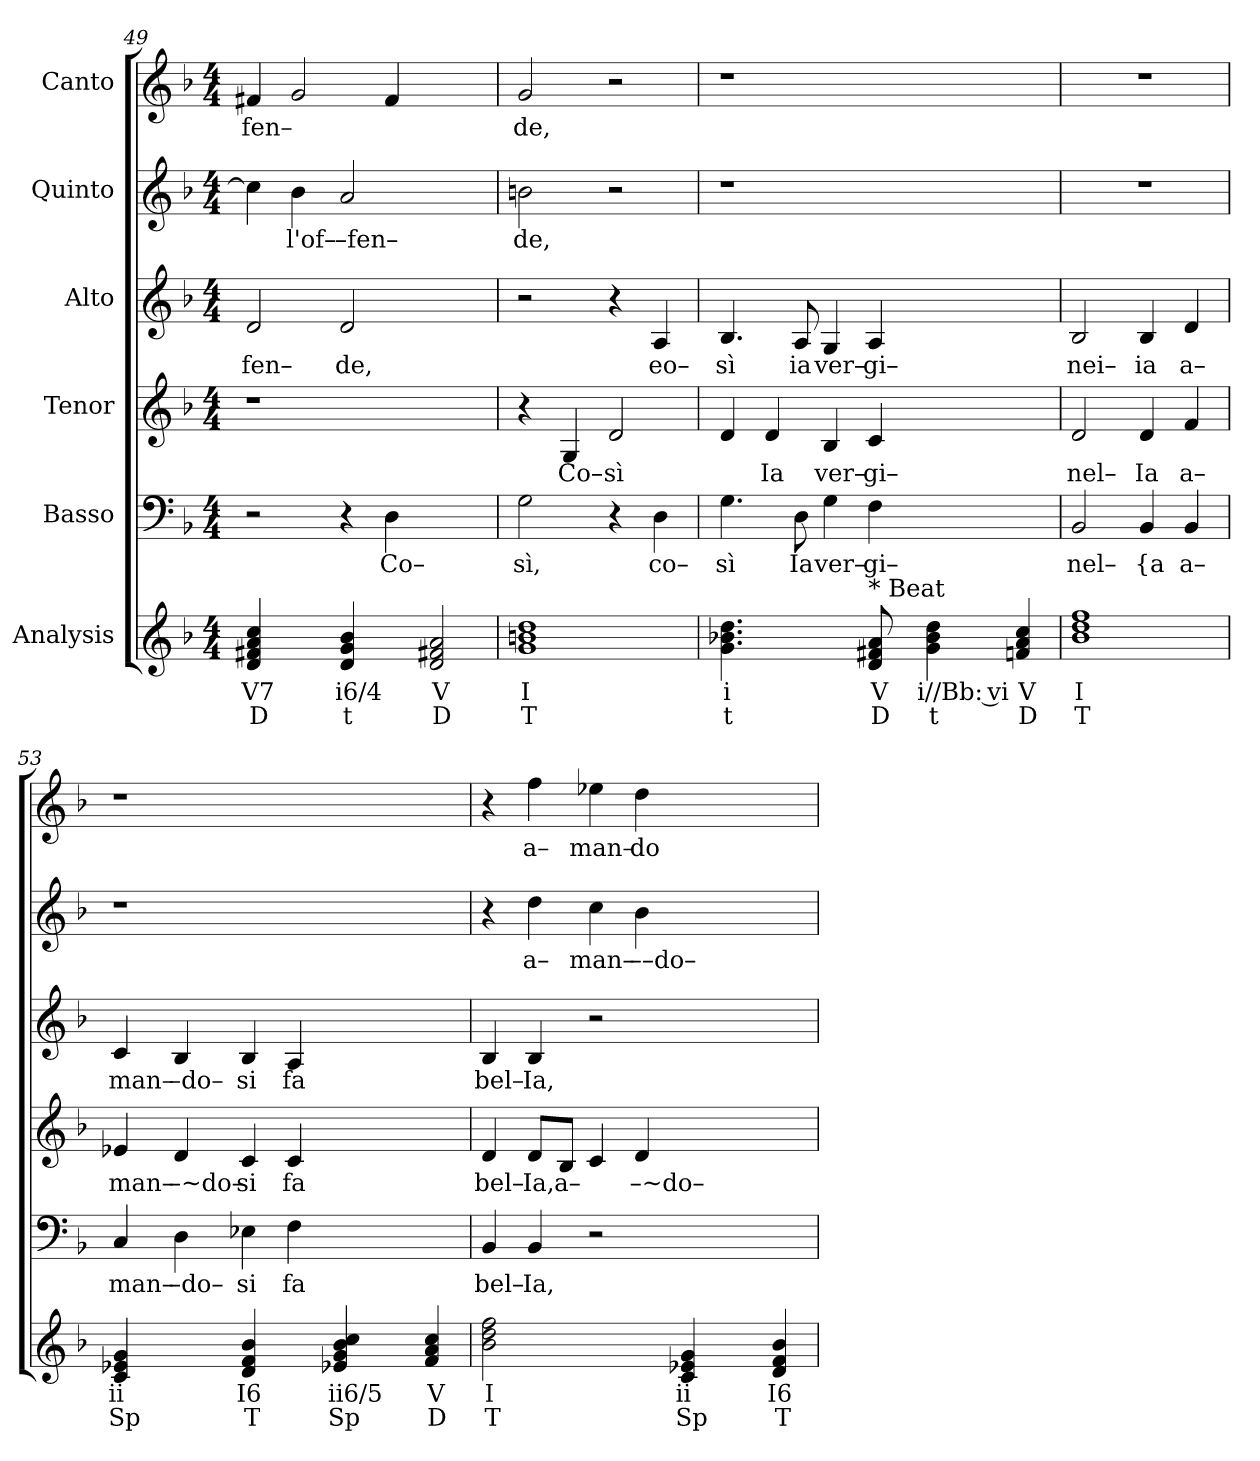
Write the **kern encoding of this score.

**kern	**text	**text	**kern	**text	**kern	**text	**kern	**text	**kern	**text	**kern	**text
*part6	*part6	*part6	*part5	*part5	*part4	*part4	*part3	*part3	*part2	*part2	*part1	*part1
*staff6	*staff6	*staff6	*staff5	*staff5	*staff4	*staff4	*staff3	*staff3	*staff2	*staff2	*staff1	*staff1
*I"Analysis	*	*	*I"Basso	*	*I"Tenor	*	*I"Alto	*	*I"Quinto	*	*I"Canto	*
*	*	*	*clefF4	*	*clefG2	*	*clefG2	*	*clefG2	*	*clefG2	*
*k[b-]	*	*	*k[b-]	*	*k[b-]	*	*k[b-]	*	*k[b-]	*	*k[b-]	*
*	*	*	*F:	*	*F:	*	*F:	*	*F:	*	*F:	*
*M4/4	*	*	*M4/4	*	*M4/4	*	*M4/4	*	*M4/4	*	*M4/4	*
=49	=49	=49	=49	=49	=49	=49	=49	=49	=49	=49	=49	=49
!	!	!	!	!	!	!	!	!LO:LY:b	!	!	!	!
!	!	!	!	!	!	!	!	!	!	!	!	!LO:LY:b
4d 4f#X 4a 4cc	V7	D	2r	.	1r	.	2d/	fen–	4cc\]	.	4f#X/	fen–
!	!	!	!	!	!	!	!	!	!	!LO:LY:b	!	!
4ryy	.	.	.	.	.	.	.	.	4b-\	l'of–	2g/	.
!	!	!	!	!	!	!	!	!LO:LY:b	!	!	!	!
!	!	!	!	!	!	!	!	!	!	!LO:LY:b	!	!
4d 4g 4b-	i6/4	t	4r	.	.	.	2d/	de,	2a/	–fen–	.	.
!	!	!	!	!LO:LY:b	!	!	!	!	!	!	!	!
4ryy	.	.	4D\	Co–	.	.	.	.	.	.	4f#/	.
2d 2f#X 2a	V	D	2ryy	.	2ryy	.	2ryy	.	2ryy	.	2ryy	.
=50	=50	=50	=50	=50	=50	=50	=50	=50	=50	=50	=50	=50
!	!	!	!	!LO:LY:b	!	!	!	!	!	!	!	!
!	!	!	!	!	!	!	!	!	!	!LO:LY:b	!	!
!	!	!	!	!	!	!	!	!	!	!	!	!LO:LY:b
1g 1bn 1dd	I	T	2G\	sì,	4r	.	2r	.	2bn\	de,	2g/	de,
!	!	!	!	!	!	!LO:LY:b	!	!	!	!	!	!
.	.	.	.	.	4G/	Co–	.	.	.	.	.	.
!	!	!	!	!	!	!LO:LY:b	!	!	!	!	!	!
.	.	.	4r	.	2d/	sì	4r	.	2r	.	2r	.
!	!	!	!	!LO:LY:b	!	!	!	!	!	!	!	!
!	!	!	!	!	!	!	!	!LO:LY:b	!	!	!	!
.	.	.	4D\	co–	.	.	4A/	eo–	.	.	.	.
=51	=51	=51	=51	=51	=51	=51	=51	=51	=51	=51	=51	=51
!	!	!	!	!LO:LY:b	!	!	!	!	!	!	!	!
!	!	!	!	!	!	!	!	!LO:LY:b	!	!	!	!
4.g 4.b-X 4.dd	i	t	4.G\	sì	4d/	.	4.B-/	sì	1r	.	1r	.
!	!	!	!	!	!	!LO:LY:b	!	!	!	!	!	!
.	.	.	.	.	4d/	Ia	.	.	.	.	.	.
!	!	!	!	!LO:LY:b	!	!	!	!	!	!	!	!
!	!	!	!	!	!	!	!	!LO:LY:b	!	!	!	!
4.ryy	.	.	8D\	Ia	.	.	8A/	ia	.	.	.	.
!	!	!	!	!LO:LY:b	!	!	!	!	!	!	!	!
!	!	!	!	!	!	!LO:LY:b	!	!	!	!	!	!
!	!	!	!	!	!	!	!	!LO:LY:b	!	!	!	!
.	.	.	4G\	ver–	4B-/	ver–	4G/	ver–	.	.	.	.
!	!	!	!	!LO:LY:b	!	!	!	!	!	!	!	!
!	!	!	!	!	!	!LO:LY:b	!	!	!	!	!	!
!LO:TX:a:t=* Beat	!	!	!	!	!	!	!	!	!	!	!	!
!	!	!	!	!	!	!	!	!LO:LY:b	!	!	!	!
8d 8f#X 8a	V	D	4F\	gi–	4c/	gi–	4A/	gi–	.	.	.	.
8ryy	.	.	.	.	.	.	.	.	.	.	.	.
4g 4b- 4dd	i//Bb: vi	t	2.ryy	.	2.ryy	.	2.ryy	.	2.ryy	.	2.ryy	.
4ryy	.	.	.	.	.	.	.	.	.	.	.	.
4fn 4a 4cc	V	D	.	.	.	.	.	.	.	.	.	.
=52	=52	=52	=52	=52	=52	=52	=52	=52	=52	=52	=52	=52
!	!	!	!	!LO:LY:b	!	!	!	!	!	!	!	!
!	!	!	!	!	!	!LO:LY:b	!	!	!	!	!	!
!	!	!	!	!	!	!	!	!LO:LY:b	!	!	!	!
1b- 1dd 1ff	I	T	2BB-/	nel–	2d/	nel–	2B-/	nei–	1r	.	1r	.
!	!	!	!	!LO:LY:b	!	!	!	!	!	!	!	!
!	!	!	!	!	!	!LO:LY:b	!	!	!	!	!	!
!	!	!	!	!	!	!	!	!LO:LY:b	!	!	!	!
.	.	.	4BB-/	{a	4d/	Ia	4B-/	ia	.	.	.	.
!	!	!	!	!LO:LY:b	!	!	!	!	!	!	!	!
!	!	!	!	!	!	!LO:LY:b	!	!	!	!	!	!
!	!	!	!	!	!	!	!	!LO:LY:b	!	!	!	!
.	.	.	4BB-/	a–	4f/	a–	4d/	a–	.	.	.	.
=53	=53	=53	=53	=53	=53	=53	=53	=53	=53	=53	=53	=53
!	!	!	!	!LO:LY:b	!	!	!	!	!	!	!	!
!	!	!	!	!	!	!LO:LY:b	!	!	!	!	!	!
!	!	!	!	!	!	!	!	!LO:LY:b	!	!	!	!
4c 4e-X 4g	ii	Sp	4C/	man–	4e-X/	man–	4c/	man–	1r	.	1r	.
!	!	!	!	!LO:LY:b	!	!	!	!	!	!	!	!
!	!	!	!	!	!	!LO:LY:b	!	!	!	!	!	!
!	!	!	!	!	!	!	!	!LO:LY:b	!	!	!	!
4ryy	.	.	4D\	–do–	4d/	–~do–	4B-/	–do–	.	.	.	.
!	!	!	!	!LO:LY:b	!	!	!	!	!	!	!	!
!	!	!	!	!	!	!LO:LY:b	!	!	!	!	!	!
!	!	!	!	!	!	!	!	!LO:LY:b	!	!	!	!
4d 4f 4b-	I6	T	4E-X\	si	4c/	si	4B-/	si	.	.	.	.
!	!	!	!	!LO:LY:b	!	!	!	!	!	!	!	!
!	!	!	!	!	!	!LO:LY:b	!	!	!	!	!	!
!	!	!	!	!	!	!	!	!LO:LY:b	!	!	!	!
4ryy	.	.	4F\	fa	4c/	fa	4A/	fa	.	.	.	.
4e-X 4g 4b- 4cc	ii6/5	Sp	2.ryy	.	2.ryy	.	2.ryy	.	2.ryy	.	2.ryy	.
4ryy	.	.	.	.	.	.	.	.	.	.	.	.
4f 4a 4cc	V	D	.	.	.	.	.	.	.	.	.	.
=54	=54	=54	=54	=54	=54	=54	=54	=54	=54	=54	=54	=54
!	!	!	!	!LO:LY:b	!	!	!	!	!	!	!	!
!	!	!	!	!	!	!LO:LY:b	!	!	!	!	!	!
!	!	!	!	!	!	!	!	!LO:LY:b	!	!	!	!
2b- 2dd 2ff	I	T	4BB-/	bel–	4d/	bel–	4B-/	bel–	4r	.	4r	.
!	!	!	!	!LO:LY:b	!	!	!	!	!	!	!	!
!	!	!	!	!	!	!LO:LY:b	!	!	!	!	!	!
!	!	!	!	!	!	!	!	!LO:LY:b	!	!	!	!
!	!	!	!	!	!	!	!	!	!	!LO:LY:b	!	!
!	!	!	!	!	!	!	!	!	!	!	!	!LO:LY:b
.	.	.	4BB-/	Ia,	8d/L	Ia,	4B-/	Ia,	4dd\	a–	4ff\	a–
!	!	!	!	!	!	!LO:LY:b	!	!	!	!	!	!
.	.	.	.	.	8B-/J	a–	.	.	.	.	.	.
!	!	!	!	!	!	!	!	!	!	!LO:LY:b	!	!
!	!	!	!	!	!	!	!	!	!	!	!	!LO:LY:b
2ryy	.	.	2r	.	4c/	.	2r	.	4cc\	man–	4ee-X\	man–
!	!	!	!	!	!	!LO:LY:b	!	!	!	!	!	!
!	!	!	!	!	!	!	!	!	!	!LO:LY:b	!	!
!	!	!	!	!	!	!	!	!	!	!	!	!LO:LY:b
.	.	.	.	.	4d/	–~do–	.	.	4b-\	––do–	4dd\	do
4c 4e-X 4g	ii	Sp	2.ryy	.	2.ryy	.	2.ryy	.	2.ryy	.	2.ryy	.
4ryy	.	.	.	.	.	.	.	.	.	.	.	.
4d 4f 4b-	I6	T	.	.	.	.	.	.	.	.	.	.
=	=	=	=	=	=	=	=	=	=	=	=	=
*-	*-	*-	*-	*-	*-	*-	*-	*-	*-	*-	*-	*-
